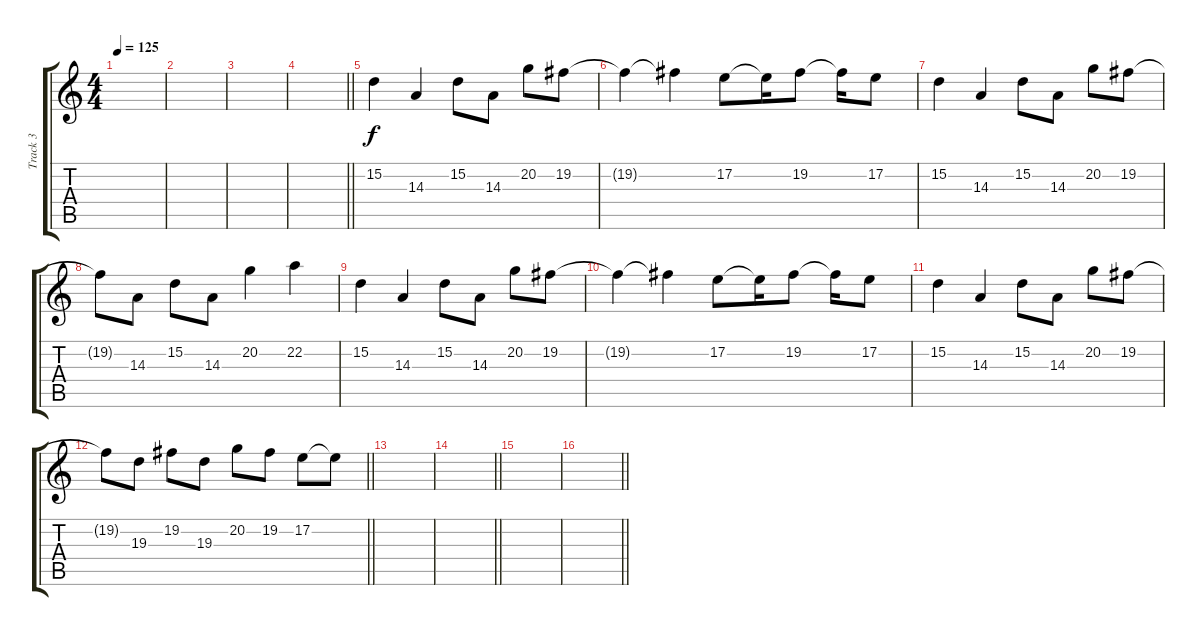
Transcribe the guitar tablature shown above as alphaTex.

\track ("Track 3" "Track 3") {instrument lead1square}
\staff {score tabs}
\tuning (E4 B3 G3 D3 A2 E2) {hide}
\ts (4 4)
\tempo 125
\clef g2
\ks c
|
|
|
\barLineRight lightlight
|
15.2.4 14.3.4 15.2.8 14.3.8 20.2.8 19.2.8 |
19.2{t}.4 19.2{t}.4 17.2.8 17.2{t}.16 19.2.8 19.2{t}.16 17.2.8 |
15.2.4 14.3.4 15.2.8 14.3.8 20.2.8 19.2.8 |
19.2{t}.8 14.3.8 15.2.8 14.3.8 20.2.4 22.2.4 |
15.2.4 14.3.4 15.2.8 14.3.8 20.2.8 19.2.8 |
19.2{t}.4 19.2{t}.4 17.2.8 17.2{t}.16 19.2.8 19.2{t}.16 17.2.8 |
15.2.4 14.3.4 15.2.8 14.3.8 20.2.8 19.2.8 |
\barLineRight lightlight
19.2{t}.8 19.3.8 19.2.8 19.3.8 20.2.8 19.2.8 17.2.8 17.2{t}.8 |
|
\barLineRight lightlight
|
|
\barLineRight lightlight
